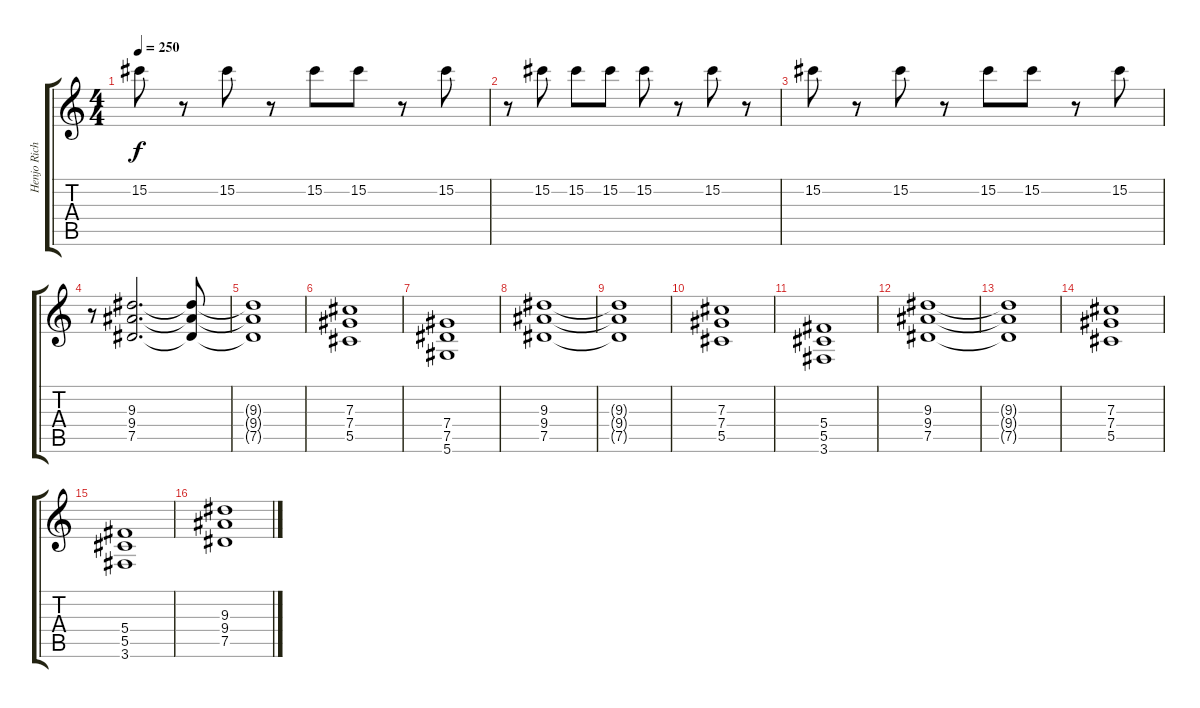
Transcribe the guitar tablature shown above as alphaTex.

\track ("Henjo Richter" "Henjo Rich") {instrument electricguitarjazz}
\staff {score tabs}
\tuning (Eb4 Bb3 Gb3 Db3 Ab2 Eb2) {hide}
\ts (4 4)
\tempo 250
\clef g2
\ks c
15.2.8{dy f} r.8 15.2.8 r.8 15.2.8 15.2.8 r.8 15.2.8 |
r.8 15.2.8 15.2.8 15.2.8 15.2.8 r.8 15.2.8 r.8 |
15.2.8 r.8 15.2.8 r.8 15.2.8 15.2.8 r.8 15.2.8 |
r.8 (9.3 9.4 7.5).2{d} (9.3{t} 9.4{t} 7.5{t}).8 |
(9.3{t} 9.4{t} 7.5{t}).1 |
(7.3 7.4 5.5).1 |
(7.4 7.5 5.6).1 |
(9.3 9.4 7.5).1 |
(9.3{t} 9.4{t} 7.5{t}).1 |
(7.3 7.4 5.5).1 |
(5.4 5.5 3.6).1 |
(9.3 9.4 7.5).1 |
(9.3{t} 9.4{t} 7.5{t}).1 |
(7.3 7.4 5.5).1 |
(5.4 5.5 3.6).1 |
(9.3 9.4 7.5).1
